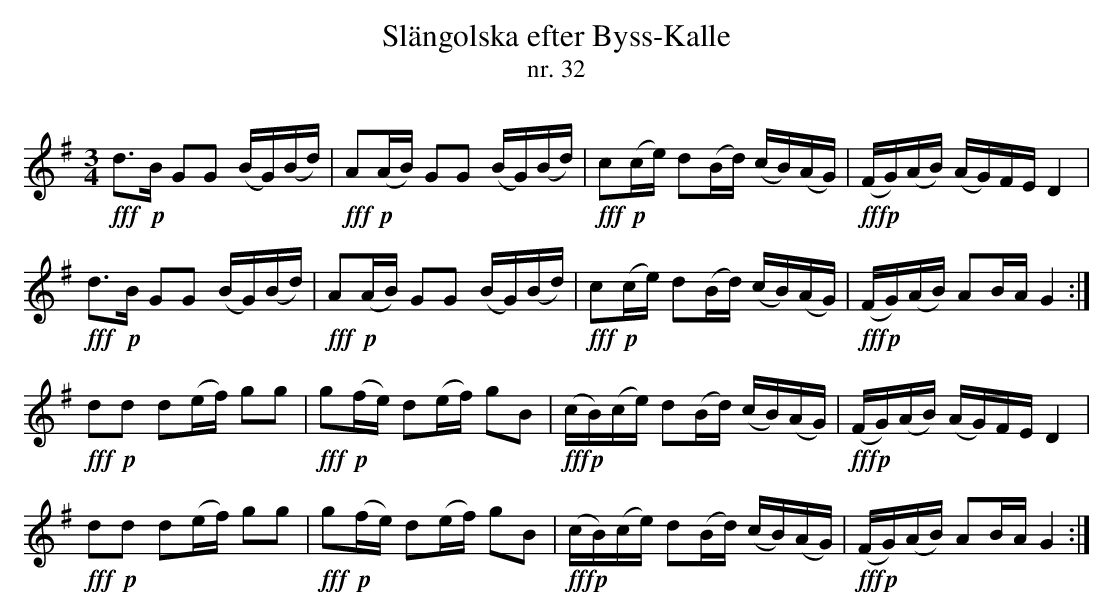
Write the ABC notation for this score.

X:1
Q: 90
T: Slängolska efter Byss-Kalle
T: nr. 32
M: 3/4
L: 1/16
K: G
!fff!d2>!p!B2 G2G2 (BG)(Bd) | !fff!A2!p!(AB) G2G2 (BG)(Bd) | !fff!c2!p!(ce) d2(Bd) (cB)(AG) | !fff!(F!p!G)(AB) (AG)FE D4 |
!fff!d2>!p!B2 G2G2 (BG)(Bd) | !fff!A2!p!(AB) G2G2 (BG)(Bd) | !fff!c2!p!(ce) d2(Bd) (cB)(AG) | !fff!(F!p!G)(AB) A2BA G4 :|
!fff!d2!p!d2 d2(ef) g2g2 | !fff!g2!p!(fe) d2(ef) g2B2 | !fff!(c!p!B)(ce) d2(Bd) (cB)(AG) | !fff!(F!p!G)(AB) (AG)FE D4 |
!fff!d2!p!d2 d2(ef) g2g2 | !fff!g2!p!(fe) d2(ef) g2B2 | !fff!(c!p!B)(ce) d2(Bd) (cB)(AG) | !fff!(F!p!G)(AB) A2BA G4 :|
